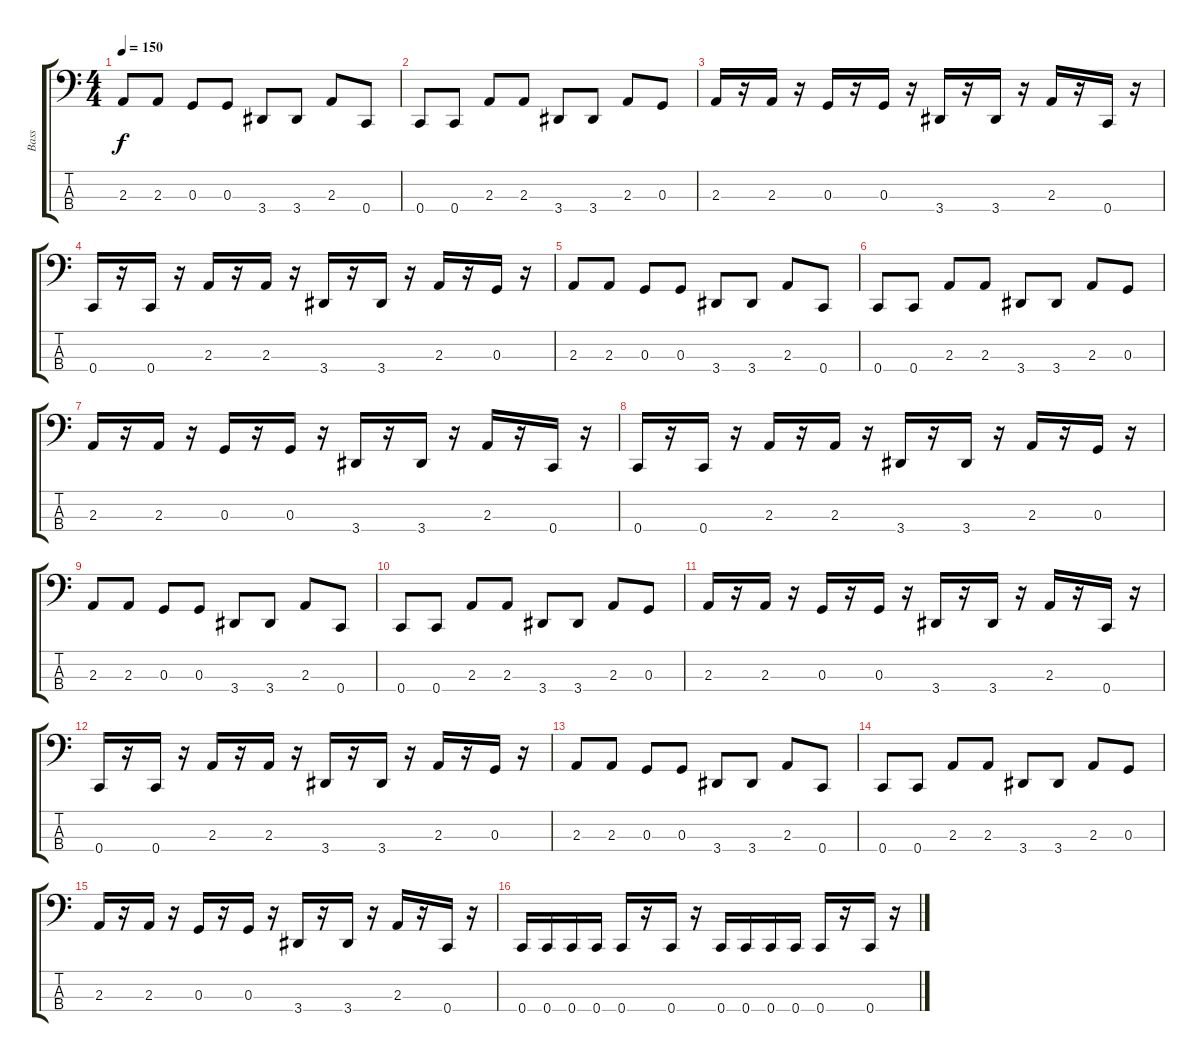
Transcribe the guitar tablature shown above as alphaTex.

\track ("Bass" "Bass") {instrument electricbasspick}
\staff {score tabs}
\tuning (F2 C2 G1 C1) {hide}
\ts (4 4)
\tempo 150
\clef f4
\ks c
2.3.8{dy f} 2.3.8 0.3.8 0.3.8 3.4.8 3.4.8 2.3.8 0.4.8 |
0.4.8 0.4.8 2.3.8 2.3.8 3.4.8 3.4.8 2.3.8 0.3.8 |
2.3.16 r.16 2.3.16 r.16 0.3.16 r.16 0.3.16 r.16 3.4.16 r.16 3.4.16 r.16 2.3.16 r.16 0.4.16 r.16 |
0.4.16 r.16 0.4.16 r.16 2.3.16 r.16 2.3.16 r.16 3.4.16 r.16 3.4.16 r.16 2.3.16 r.16 0.3.16 r.16 |
2.3.8 2.3.8 0.3.8 0.3.8 3.4.8 3.4.8 2.3.8 0.4.8 |
0.4.8 0.4.8 2.3.8 2.3.8 3.4.8 3.4.8 2.3.8 0.3.8 |
2.3.16 r.16 2.3.16 r.16 0.3.16 r.16 0.3.16 r.16 3.4.16 r.16 3.4.16 r.16 2.3.16 r.16 0.4.16 r.16 |
0.4.16 r.16 0.4.16 r.16 2.3.16 r.16 2.3.16 r.16 3.4.16 r.16 3.4.16 r.16 2.3.16 r.16 0.3.16 r.16 |
2.3.8 2.3.8 0.3.8 0.3.8 3.4.8 3.4.8 2.3.8 0.4.8 |
0.4.8 0.4.8 2.3.8 2.3.8 3.4.8 3.4.8 2.3.8 0.3.8 |
2.3.16 r.16 2.3.16 r.16 0.3.16 r.16 0.3.16 r.16 3.4.16 r.16 3.4.16 r.16 2.3.16 r.16 0.4.16 r.16 |
0.4.16 r.16 0.4.16 r.16 2.3.16 r.16 2.3.16 r.16 3.4.16 r.16 3.4.16 r.16 2.3.16 r.16 0.3.16 r.16 |
2.3.8 2.3.8 0.3.8 0.3.8 3.4.8 3.4.8 2.3.8 0.4.8 |
0.4.8 0.4.8 2.3.8 2.3.8 3.4.8 3.4.8 2.3.8 0.3.8 |
2.3.16 r.16 2.3.16 r.16 0.3.16 r.16 0.3.16 r.16 3.4.16 r.16 3.4.16 r.16 2.3.16 r.16 0.4.16 r.16 |
0.4.16 0.4.16 0.4.16 0.4.16 0.4.16 r.16 0.4.16 r.16 0.4.16 0.4.16 0.4.16 0.4.16 0.4.16 r.16 0.4.16 r.16
